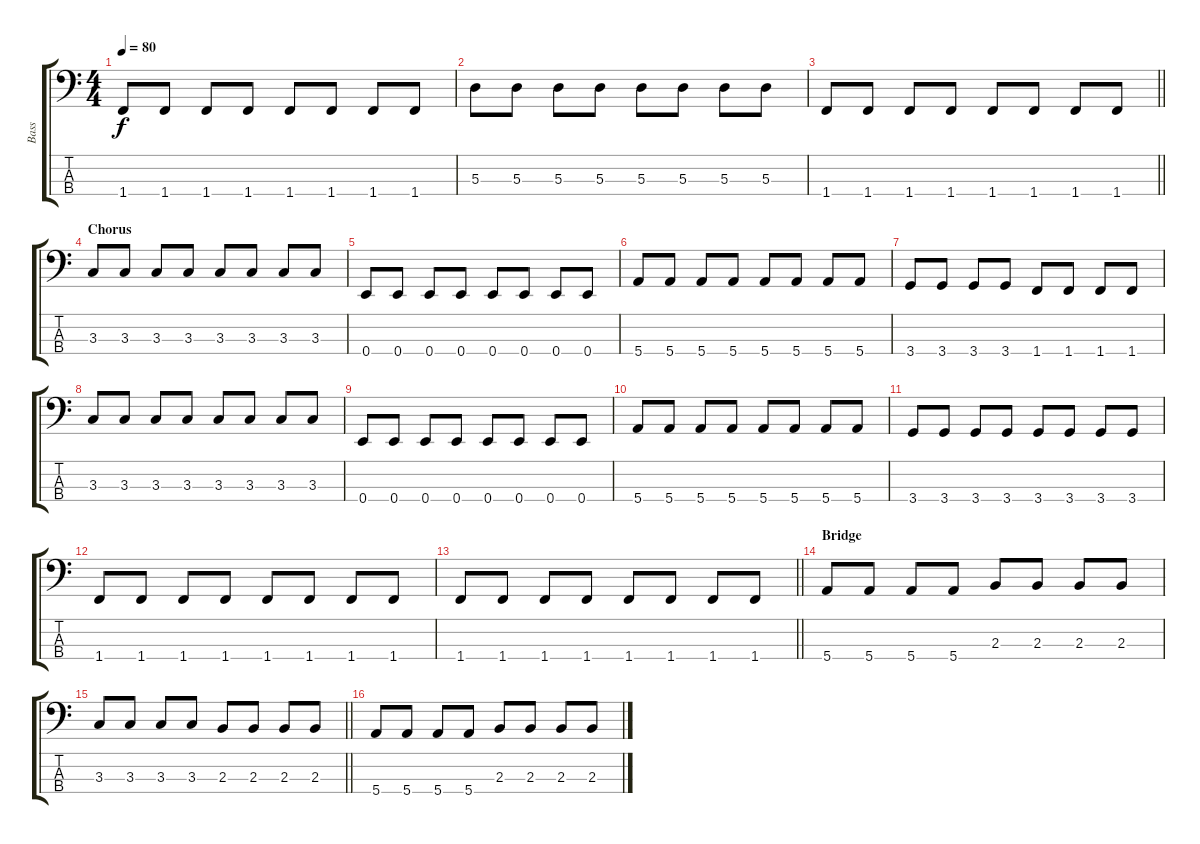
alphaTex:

\track ("Bass" "Bass") {instrument electricbassfinger}
\staff {score tabs}
\tuning (G2 D2 A1 E1) {hide}
\ts (4 4)
\tempo 80
\clef f4
\ks c
1.4.8{dy f} 1.4.8 1.4.8 1.4.8 1.4.8 1.4.8 1.4.8 1.4.8 |
5.3.8 5.3.8 5.3.8 5.3.8 5.3.8 5.3.8 5.3.8 5.3.8 |
\barLineRight lightlight
1.4.8 1.4.8 1.4.8 1.4.8 1.4.8 1.4.8 1.4.8 1.4.8 |
\section ("" "Chorus")
3.3.8 3.3.8 3.3.8 3.3.8 3.3.8 3.3.8 3.3.8 3.3.8 |
0.4.8 0.4.8 0.4.8 0.4.8 0.4.8 0.4.8 0.4.8 0.4.8 |
5.4.8 5.4.8 5.4.8 5.4.8 5.4.8 5.4.8 5.4.8 5.4.8 |
3.4.8 3.4.8 3.4.8 3.4.8 1.4.8 1.4.8 1.4.8 1.4.8 |
3.3.8 3.3.8 3.3.8 3.3.8 3.3.8 3.3.8 3.3.8 3.3.8 |
0.4.8 0.4.8 0.4.8 0.4.8 0.4.8 0.4.8 0.4.8 0.4.8 |
5.4.8 5.4.8 5.4.8 5.4.8 5.4.8 5.4.8 5.4.8 5.4.8 |
3.4.8 3.4.8 3.4.8 3.4.8 3.4.8 3.4.8 3.4.8 3.4.8 |
1.4.8 1.4.8 1.4.8 1.4.8 1.4.8 1.4.8 1.4.8 1.4.8 |
\barLineRight lightlight
1.4.8 1.4.8 1.4.8 1.4.8 1.4.8 1.4.8 1.4.8 1.4.8 |
\section ("" "Bridge")
5.4.8 5.4.8 5.4.8 5.4.8 2.3.8 2.3.8 2.3.8 2.3.8 |
\barLineRight lightlight
3.3.8 3.3.8 3.3.8 3.3.8 2.3.8 2.3.8 2.3.8 2.3.8 |
5.4.8 5.4.8 5.4.8 5.4.8 2.3.8 2.3.8 2.3.8 2.3.8
